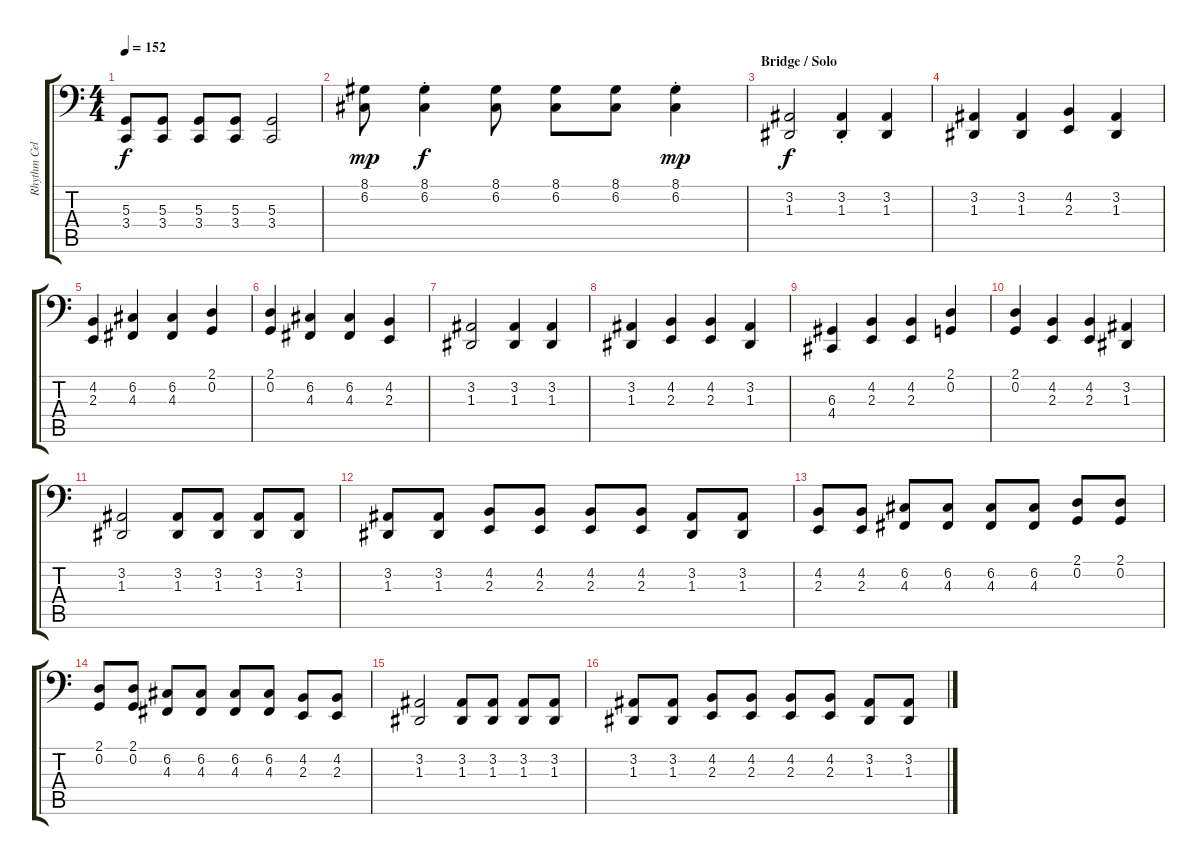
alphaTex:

\track ("Rhythm Cello 1" "Rhythm Cel") {instrument cello}
\staff {score tabs}
\tuning (C3 G2 D2 A1 E1 B0) {hide}
\ts (4 4)
\tempo 152
\clef f4
\ks c
(5.3 3.4).8{dy f} (5.3 3.4).8 (5.3 3.4).8 (5.3 3.4).8 (5.3 3.4).2 |
(8.1 6.2).8{dy mp} (8.1{st} 6.2{st}).4{dy f} (8.1 6.2).8 (8.1 6.2).8 (8.1 6.2).8 (8.1{st} 6.2{st}).4{dy mp} |
\section ("" "Bridge / Solo")
(3.2 1.3).2{dy f} (3.2{st} 1.3{st}).4 (3.2 1.3).4 |
(3.2 1.3).4 (3.2 1.3).4 (4.2 2.3).4 (3.2 1.3).4 |
(4.2 2.3).4 (6.2 4.3).4 (6.2 4.3).4 (2.1 0.2).4 |
(2.1 0.2).4 (6.2 4.3).4 (6.2 4.3).4 (4.2 2.3).4 |
(3.2 1.3).2 (3.2 1.3).4 (3.2 1.3).4 |
(3.2 1.3).4 (4.2 2.3).4 (4.2 2.3).4 (3.2 1.3).4 |
(6.3 4.4).4 (4.2 2.3).4 (4.2 2.3).4 (2.1 0.2).4 |
(2.1 0.2).4 (4.2 2.3).4 (4.2 2.3).4 (3.2 1.3).4 |
(3.2 1.3).2 (3.2 1.3).8 (3.2 1.3).8 (3.2 1.3).8 (3.2 1.3).8 |
(3.2 1.3).8 (3.2 1.3).8 (4.2 2.3).8 (4.2 2.3).8 (4.2 2.3).8 (4.2 2.3).8 (3.2 1.3).8 (3.2 1.3).8 |
(4.2 2.3).8 (4.2 2.3).8 (6.2 4.3).8 (6.2 4.3).8 (6.2 4.3).8 (6.2 4.3).8 (2.1 0.2).8 (2.1 0.2).8 |
(2.1 0.2).8 (2.1 0.2).8 (6.2 4.3).8 (6.2 4.3).8 (6.2 4.3).8 (6.2 4.3).8 (4.2 2.3).8 (4.2 2.3).8 |
(3.2 1.3).2 (3.2 1.3).8 (3.2 1.3).8 (3.2 1.3).8 (3.2 1.3).8 |
(3.2 1.3).8 (3.2 1.3).8 (4.2 2.3).8 (4.2 2.3).8 (4.2 2.3).8 (4.2 2.3).8 (3.2 1.3).8 (3.2 1.3).8
